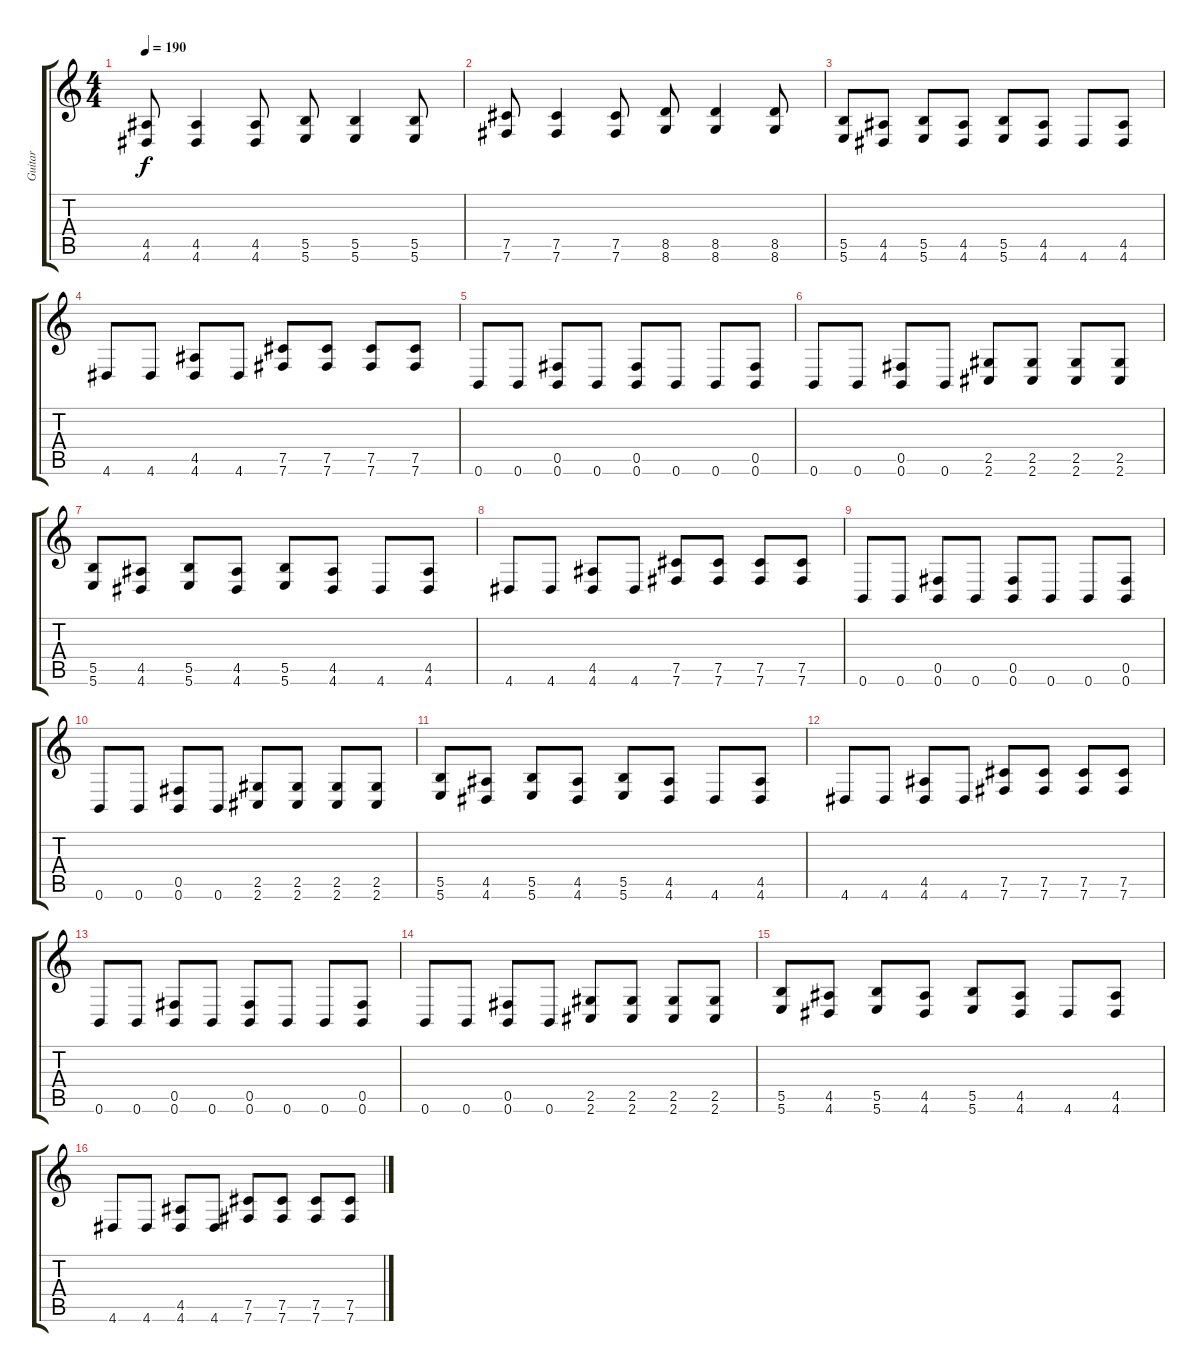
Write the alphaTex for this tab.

\track ("Guitar" "Guitar") {instrument distortionguitar}
\staff {score tabs}
\tuning (Db4 Ab3 E3 B2 Gb2 B1) {hide}
\ts (4 4)
\tempo 190
\clef g2
\ks c
(4.5 4.6).8{dy f} (4.5 4.6).4 (4.5 4.6).8 (5.5 5.6).8 (5.5 5.6).4 (5.5 5.6).8 |
(7.5 7.6).8 (7.5 7.6).4 (7.5 7.6).8 (8.5 8.6).8 (8.5 8.6).4 (8.5 8.6).8 |
(5.5 5.6).8 (4.5 4.6).8 (5.5 5.6).8 (4.5 4.6).8 (5.5 5.6).8 (4.5 4.6).8 4.6.8 (4.5 4.6).8 |
4.6.8 4.6.8 (4.5 4.6).8 4.6.8 (7.5 7.6).8 (7.5 7.6).8 (7.5 7.6).8 (7.5 7.6).8 |
0.6.8 0.6.8 (0.5 0.6).8 0.6.8 (0.5 0.6).8 0.6.8 0.6.8 (0.5 0.6).8 |
0.6.8 0.6.8 (0.5 0.6).8 0.6.8 (2.5 2.6).8 (2.5 2.6).8 (2.5 2.6).8 (2.5 2.6).8 |
(5.5 5.6).8 (4.5 4.6).8 (5.5 5.6).8 (4.5 4.6).8 (5.5 5.6).8 (4.5 4.6).8 4.6.8 (4.5 4.6).8 |
4.6.8 4.6.8 (4.5 4.6).8 4.6.8 (7.5 7.6).8 (7.5 7.6).8 (7.5 7.6).8 (7.5 7.6).8 |
0.6.8 0.6.8 (0.5 0.6).8 0.6.8 (0.5 0.6).8 0.6.8 0.6.8 (0.5 0.6).8 |
0.6.8 0.6.8 (0.5 0.6).8 0.6.8 (2.5 2.6).8 (2.5 2.6).8 (2.5 2.6).8 (2.5 2.6).8 |
(5.5 5.6).8 (4.5 4.6).8 (5.5 5.6).8 (4.5 4.6).8 (5.5 5.6).8 (4.5 4.6).8 4.6.8 (4.5 4.6).8 |
4.6.8 4.6.8 (4.5 4.6).8 4.6.8 (7.5 7.6).8 (7.5 7.6).8 (7.5 7.6).8 (7.5 7.6).8 |
0.6.8 0.6.8 (0.5 0.6).8 0.6.8 (0.5 0.6).8 0.6.8 0.6.8 (0.5 0.6).8 |
0.6.8 0.6.8 (0.5 0.6).8 0.6.8 (2.5 2.6).8 (2.5 2.6).8 (2.5 2.6).8 (2.5 2.6).8 |
(5.5 5.6).8 (4.5 4.6).8 (5.5 5.6).8 (4.5 4.6).8 (5.5 5.6).8 (4.5 4.6).8 4.6.8 (4.5 4.6).8 |
4.6.8 4.6.8 (4.5 4.6).8 4.6.8 (7.5 7.6).8 (7.5 7.6).8 (7.5 7.6).8 (7.5 7.6).8
